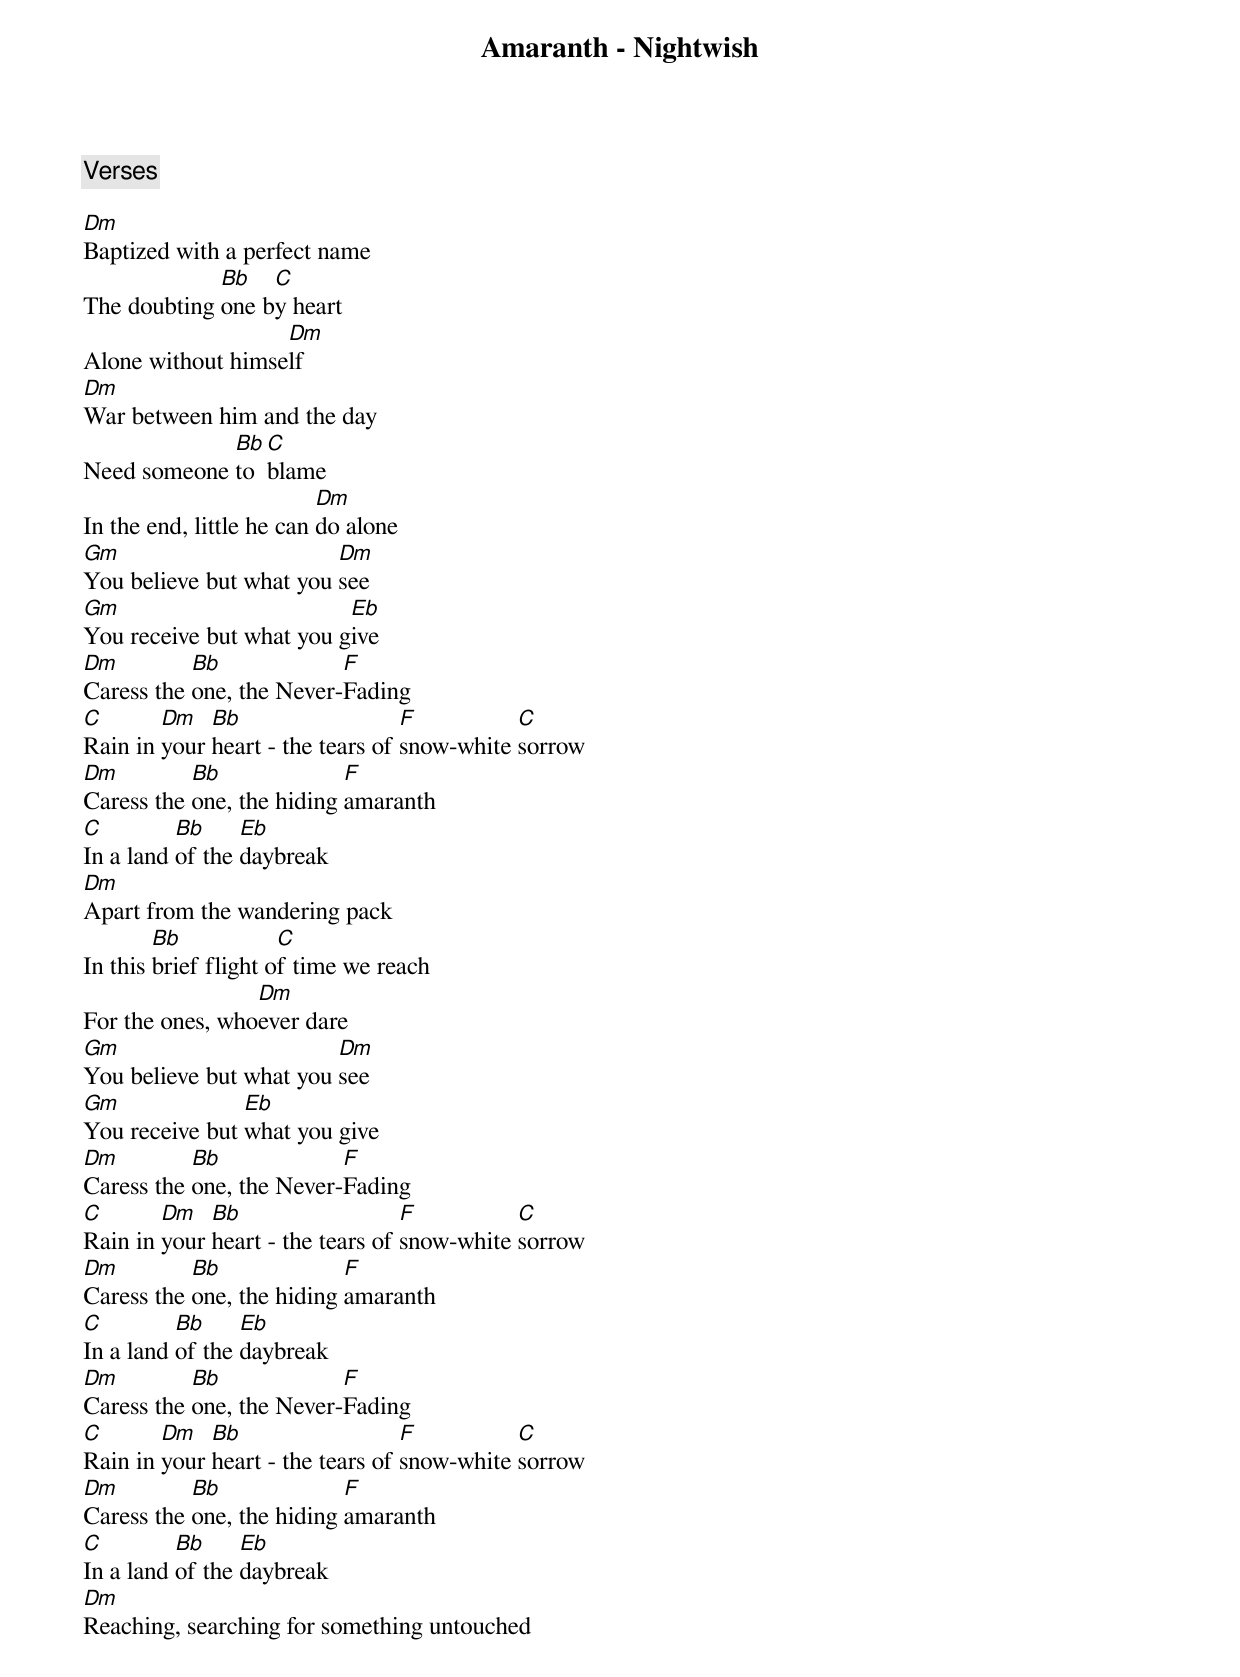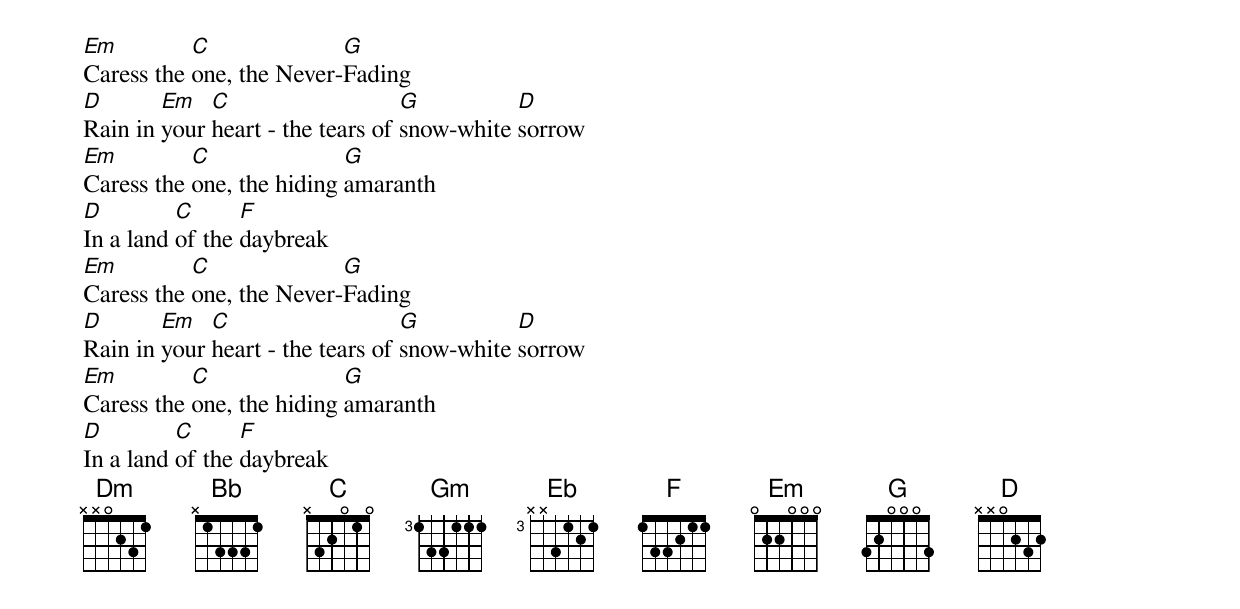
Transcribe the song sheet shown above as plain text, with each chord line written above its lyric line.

Amaranth - Nightwish
[Verses]

Dm
Baptized with a perfect name
             Bb   C
The doubting one by heart
                   Dm
Alone without himself
Dm
War between him and the day
             Bb C
Need someone to blame
                          Dm
In the end, little he can do alone
Gm                       Dm
You believe but what you see
Gm                        Eb
You receive but what you give
Dm         Bb             F
Caress the one, the Never-Fading
C       Dm   Bb                   F          C
Rain in your heart - the tears of snow-white sorrow
Dm         Bb              F
Caress the one, the hiding amaranth
C         Bb     Eb
In a land of the daybreak
Dm
Apart from the wandering pack
        Bb            C
In this brief flight of time we reach
                 Dm
For the ones, whoever dare
Gm                       Dm
You believe but what you see
Gm              Eb
You receive but what you give
Dm         Bb             F
Caress the one, the Never-Fading
C       Dm   Bb                   F          C
Rain in your heart - the tears of snow-white sorrow
Dm         Bb              F
Caress the one, the hiding amaranth
C         Bb     Eb
In a land of the daybreak
Dm         Bb             F
Caress the one, the Never-Fading
C       Dm   Bb                   F          C
Rain in your heart - the tears of snow-white sorrow
Dm         Bb              F
Caress the one, the hiding amaranth
C         Bb     Eb
In a land of the daybreak
Dm
Reaching, searching for something untouched
Em         C              G
Caress the one, the Never-Fading
D       Em   C                    G          D
Rain in your heart - the tears of snow-white sorrow
Em         C               G
Caress the one, the hiding amaranth
D         C      F
In a land of the daybreak
Em         C              G
Caress the one, the Never-Fading
D       Em   C                    G          D
Rain in your heart - the tears of snow-white sorrow
Em         C               G
Caress the one, the hiding amaranth
D         C      F
In a land of the daybreak
